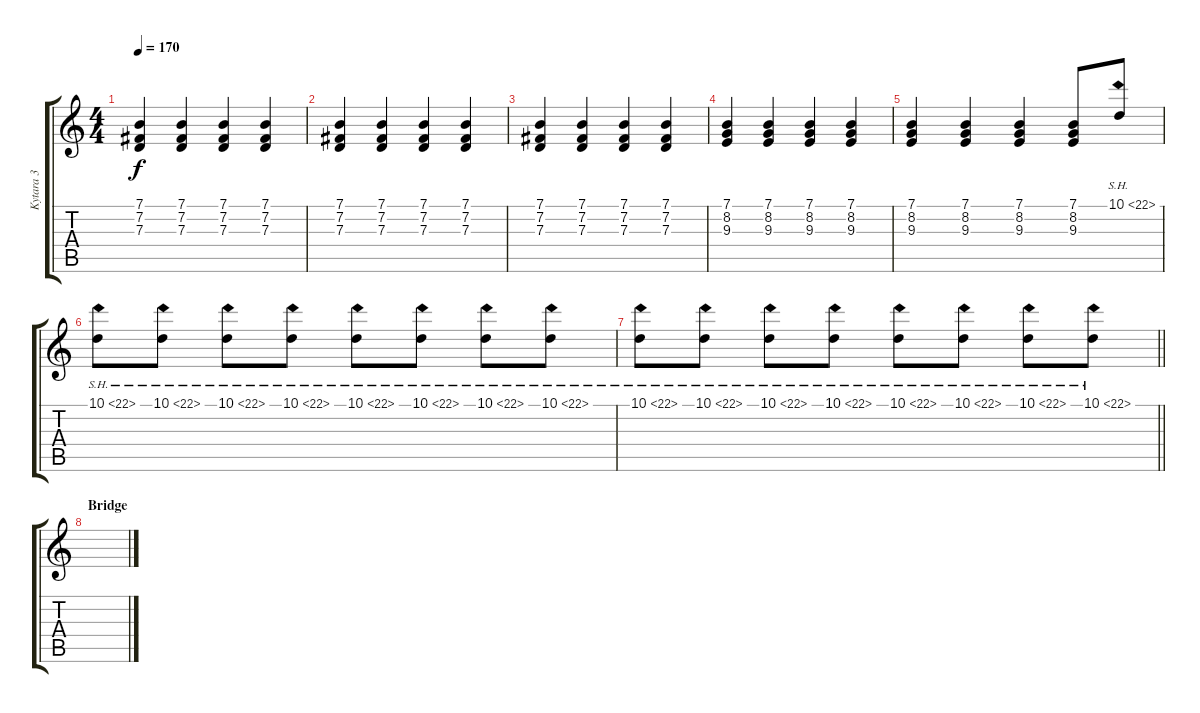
\track ("Kytara 3" "Kytara 3") {instrument electricpiano2}
\staff {score tabs}
\tuning (E4 B3 G3 D3 A2 E2) {hide}
\ts (4 4)
\tempo 170
\clef g2
\ks c
(7.1 7.2 7.3).4{dy f} (7.1 7.2 7.3).4 (7.1 7.2 7.3).4 (7.1 7.2 7.3).4 |
(7.1 7.2 7.3).4{volume 13} (7.1 7.2 7.3).4{volume 2} (7.1 7.2 7.3).4 (7.1 7.2 7.3).4 |
(7.1 7.2 7.3).4 (7.1 7.2 7.3).4 (7.1 7.2 7.3).4 (7.1 7.2 7.3).4 |
(7.1 8.2 9.3).4{volume 12} (7.1 8.2 9.3).4{volume 2} (7.1 8.2 9.3).4 (7.1 8.2 9.3).4 |
(7.1 8.2 9.3).4 (7.1 8.2 9.3).4 (7.1 8.2 9.3).4 (7.1 8.2 9.3).8 10.1{sh 12}.8{volume 13} |
10.1{sh 12}.8 10.1{sh 12}.8 10.1{sh 12}.8 10.1{sh 12}.8 10.1{sh 12}.8 10.1{sh 12}.8 10.1{sh 12}.8 10.1{sh 12}.8 |
\barLineRight lightlight
10.1{sh 12}.8 10.1{sh 12}.8 10.1{sh 12}.8 10.1{sh 12}.8 10.1{sh 12}.8 10.1{sh 12}.8 10.1{sh 12}.8 10.1{sh 12}.8 |
\section ("" "Bridge")
